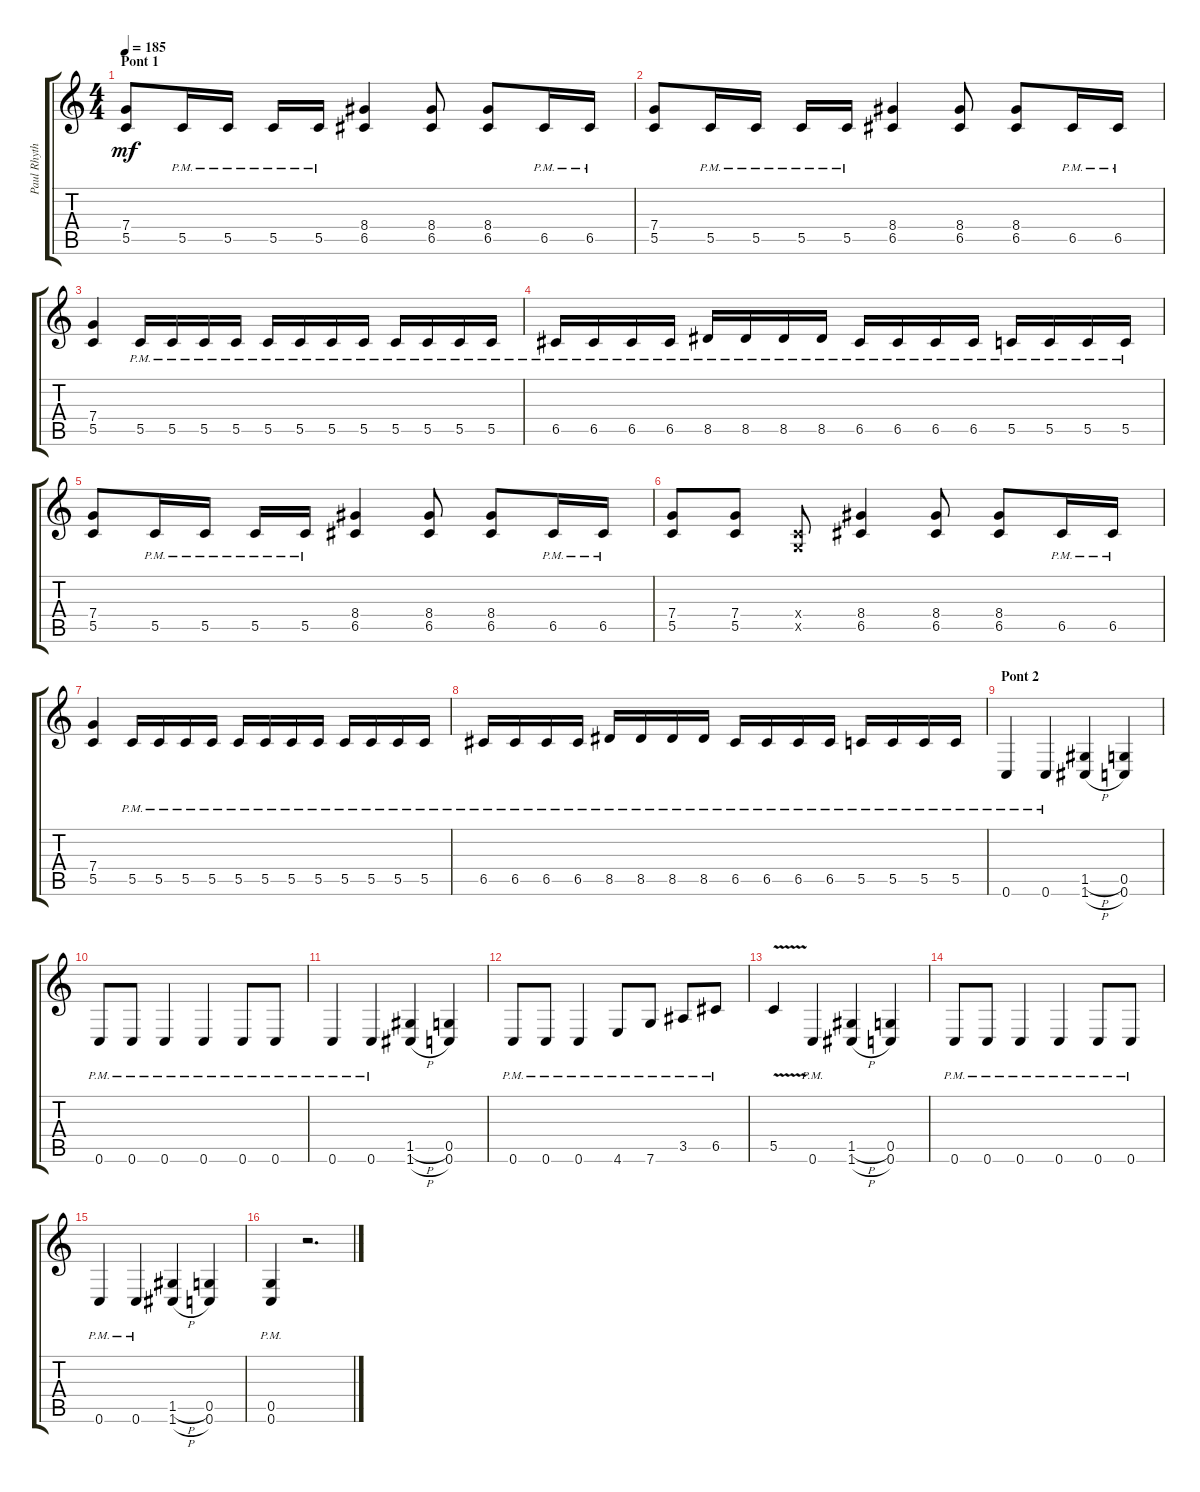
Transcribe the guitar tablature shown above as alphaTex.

\track ("Paul Rhythm" "Paul Rhyth") {instrument distortionguitar}
\staff {score tabs}
\tuning (D4 A3 F3 C3 G2 C2) {hide}
\ts (4 4)
\section ("" "Pont 1")
\tempo 185
\clef g2
\ks c
(7.4 5.5).8{dy mf} 5.5{pm}.16 5.5{pm}.16 5.5{pm}.16 5.5{pm}.16 (8.4 6.5).4 (8.4 6.5).8 (8.4 6.5).8 6.5{pm}.16 6.5{pm}.16 |
(7.4 5.5).8 5.5{pm}.16 5.5{pm}.16 5.5{pm}.16 5.5{pm}.16 (8.4 6.5).4 (8.4 6.5).8 (8.4 6.5).8 6.5{pm}.16 6.5{pm}.16 |
(7.4 5.5).4 5.5{pm}.16 5.5{pm}.16 5.5{pm}.16 5.5{pm}.16 5.5{pm}.16 5.5{pm}.16 5.5{pm}.16 5.5{pm}.16 5.5{pm}.16 5.5{pm}.16 5.5{pm}.16 5.5{pm}.16 |
6.5{pm}.16 6.5{pm}.16 6.5{pm}.16 6.5{pm}.16 8.5{pm}.16 8.5{pm}.16 8.5{pm}.16 8.5{pm}.16 6.5{pm}.16 6.5{pm}.16 6.5{pm}.16 6.5{pm}.16 5.5{pm}.16 5.5{pm}.16 5.5{pm}.16 5.5{pm}.16 |
(7.4 5.5).8 5.5{pm}.16 5.5{pm}.16 5.5{pm}.16 5.5{pm}.16 (8.4 6.5).4 (8.4 6.5).8 (8.4 6.5).8 6.5{pm}.16 6.5{pm}.16 |
(7.4 5.5).8 (7.4 5.5).8 (0.4{x} 0.5{x}).8 (8.4 6.5).4 (8.4 6.5).8 (8.4 6.5).8 6.5{pm}.16 6.5{pm}.16 |
(7.4 5.5).4 5.5{pm}.16 5.5{pm}.16 5.5{pm}.16 5.5{pm}.16 5.5{pm}.16 5.5{pm}.16 5.5{pm}.16 5.5{pm}.16 5.5{pm}.16 5.5{pm}.16 5.5{pm}.16 5.5{pm}.16 |
6.5{pm}.16 6.5{pm}.16 6.5{pm}.16 6.5{pm}.16 8.5{pm}.16 8.5{pm}.16 8.5{pm}.16 8.5{pm}.16 6.5{pm}.16 6.5{pm}.16 6.5{pm}.16 6.5{pm}.16 5.5{pm}.16 5.5{pm}.16 5.5{pm}.16 5.5{pm}.16 |
\section ("" "Pont 2")
0.6{pm}.4 0.6{pm}.4 (1.5{h} 1.6{h}).4 (0.5 0.6).4 |
0.6{pm}.8 0.6{pm}.8 0.6{pm}.4 0.6{pm}.4 0.6{pm}.8 0.6{pm}.8 |
0.6{pm}.4 0.6{pm}.4 (1.5{h} 1.6{h}).4 (0.5 0.6).4 |
0.6{pm}.8 0.6{pm}.8 0.6{pm}.4 4.6{pm}.8 7.6{pm}.8 3.5{pm}.8 6.5{pm}.8 |
5.5{v}.4 0.6{pm}.4 (1.5{h} 1.6{h}).4 (0.5 0.6).4 |
0.6{pm}.8 0.6{pm}.8 0.6{pm}.4 0.6{pm}.4 0.6{pm}.8 0.6{pm}.8 |
0.6{pm}.4 0.6{pm}.4 (1.5{h} 1.6{h}).4 (0.5 0.6).4 |
(0.5{pm} 0.6{pm}).4 r.2{d}
